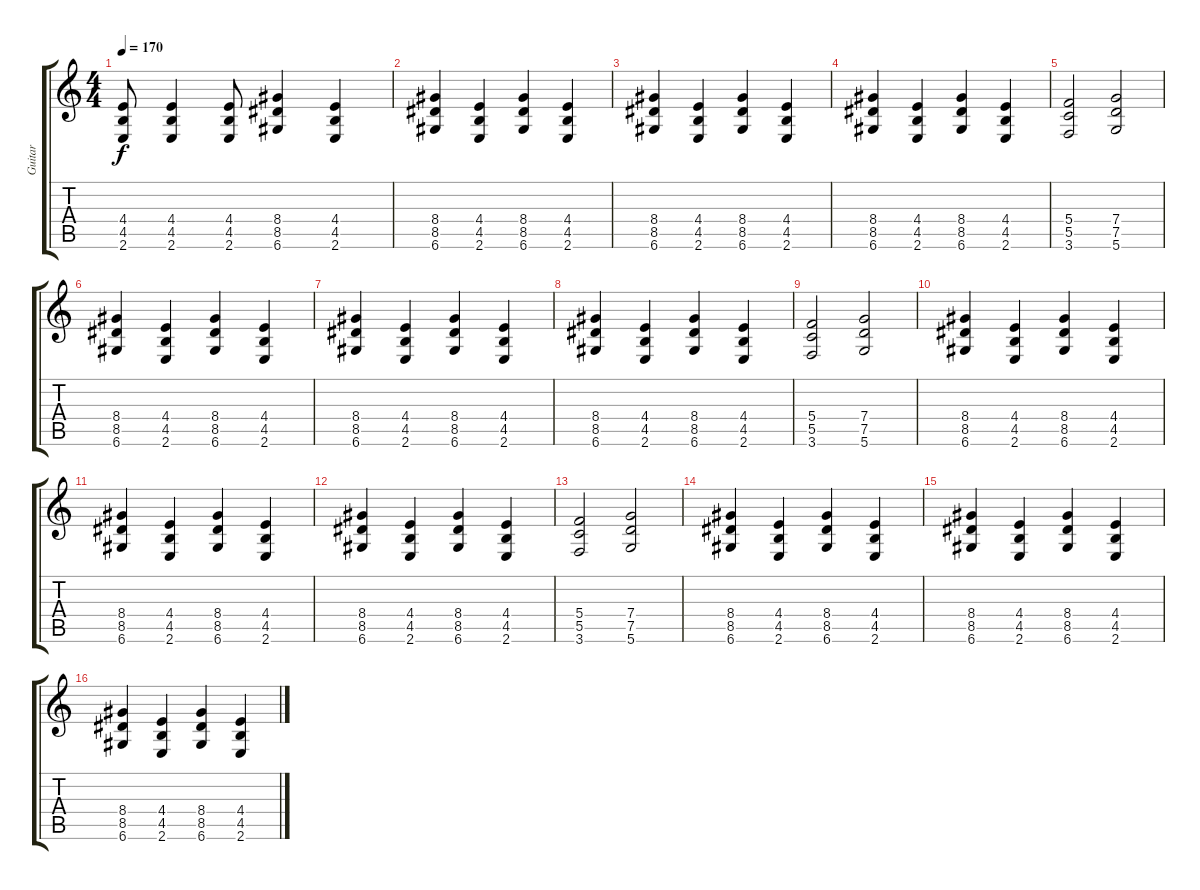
\track ("Guitar" "Guitar") {instrument overdrivenguitar}
\staff {score tabs}
\tuning (D4 A3 F3 C3 G2 D2) {hide}
\ts (4 4)
\tempo 170
\clef g2
\ks c
(4.4 4.5 2.6).8{dy f} (4.4 4.5 2.6).4 (4.4 4.5 2.6).8 (8.4 8.5 6.6).4 (4.4 4.5 2.6).4 |
(8.4 8.5 6.6).4 (4.4 4.5 2.6).4 (8.4 8.5 6.6).4 (4.4 4.5 2.6).4 |
(8.4 8.5 6.6).4 (4.4 4.5 2.6).4 (8.4 8.5 6.6).4 (4.4 4.5 2.6).4 |
(8.4 8.5 6.6).4 (4.4 4.5 2.6).4 (8.4 8.5 6.6).4 (4.4 4.5 2.6).4 |
(5.4 5.5 3.6).2 (7.4 7.5 5.6).2 |
(8.4 8.5 6.6).4 (4.4 4.5 2.6).4 (8.4 8.5 6.6).4 (4.4 4.5 2.6).4 |
(8.4 8.5 6.6).4 (4.4 4.5 2.6).4 (8.4 8.5 6.6).4 (4.4 4.5 2.6).4 |
(8.4 8.5 6.6).4 (4.4 4.5 2.6).4 (8.4 8.5 6.6).4 (4.4 4.5 2.6).4 |
(5.4 5.5 3.6).2 (7.4 7.5 5.6).2 |
(8.4 8.5 6.6).4 (4.4 4.5 2.6).4 (8.4 8.5 6.6).4 (4.4 4.5 2.6).4 |
(8.4 8.5 6.6).4 (4.4 4.5 2.6).4 (8.4 8.5 6.6).4 (4.4 4.5 2.6).4 |
(8.4 8.5 6.6).4 (4.4 4.5 2.6).4 (8.4 8.5 6.6).4 (4.4 4.5 2.6).4 |
(5.4 5.5 3.6).2 (7.4 7.5 5.6).2 |
(8.4 8.5 6.6).4 (4.4 4.5 2.6).4 (8.4 8.5 6.6).4 (4.4 4.5 2.6).4 |
(8.4 8.5 6.6).4 (4.4 4.5 2.6).4 (8.4 8.5 6.6).4 (4.4 4.5 2.6).4 |
(8.4 8.5 6.6).4 (4.4 4.5 2.6).4 (8.4 8.5 6.6).4 (4.4 4.5 2.6).4
